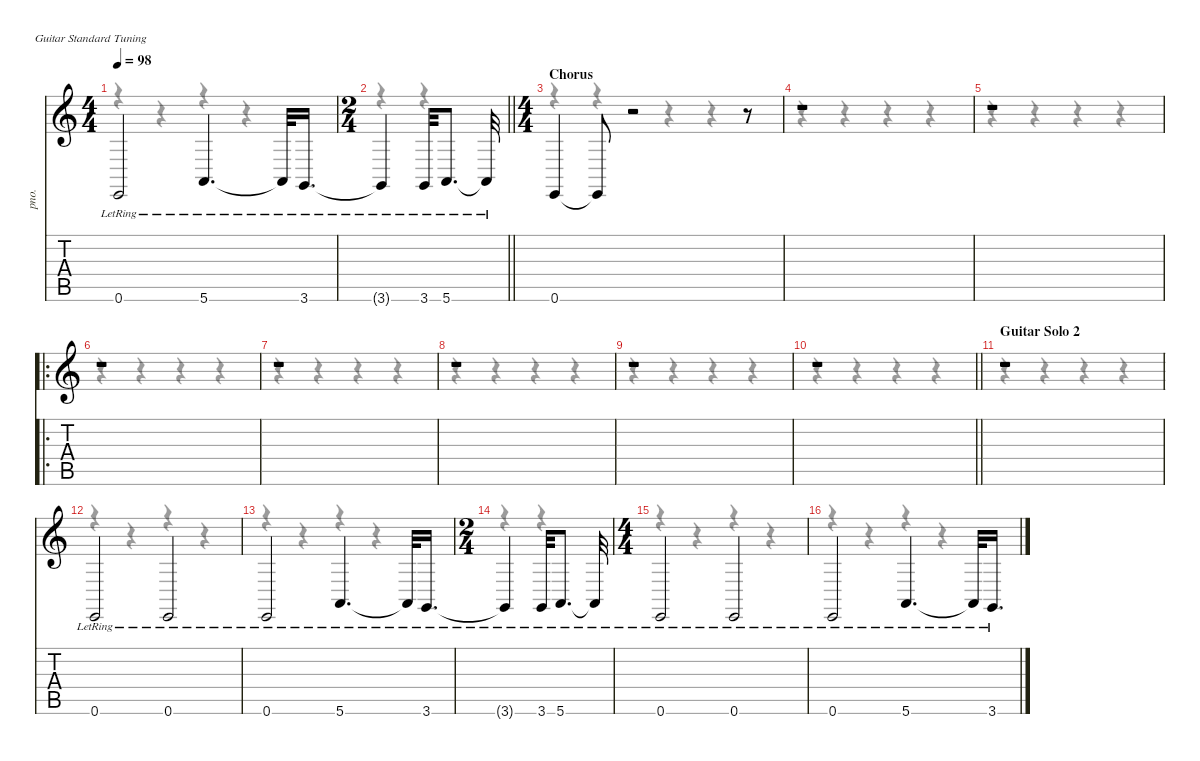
\defaultSystemsLayout 4
\hideDynamics
\bracketExtendMode nobrackets
\otherSystemsTrackNameOrientation horizontal
\track ("Piano" "pno.") {instrument acousticgrandpiano}
\staff {score tabs}
\tuning (E4 B3 G3 D3 A2 E2)
\voice
\ts (4 4)
\tempo 98
\clef g2
\ks c
0.6{lr}.2{dy mf} 5.6{lr}.4{d} 5.6{lr t}.32 3.6{lr}.16{d} |
\ts (2 4)
\beaming (8 1 1 1 1)
\barLineRight lightlight
3.6{lr t}.4 3.6{lr}.32 5.6{lr}.8{d} 5.6{lr t}.32 |
\ts (4 4)
\beaming (8 2 2 2 2)
\section ("" "Chorus")
0.6.4 0.6{t}.8{dy f} r.2 r.8 |
r.1 |
r.1 |
\ro
r.1 |
r.1 |
r.1 |
r.1 |
\barLineRight lightlight
r.1 |
\section ("" "Guitar Solo 2")
r.1 |
0.6{lr}.2{dy mf} 0.6{lr}.2 |
0.6{lr}.2 5.6{lr}.4{d} 5.6{lr t}.32 3.6{lr}.16{d} |
\ts (2 4)
\beaming (8 1 1 1 1)
3.6{lr t}.4 3.6{lr}.32 5.6{lr}.8{d} 5.6{lr t}.32 |
\ts (4 4)
\beaming (8 2 2 2 2)
0.6{lr}.2 0.6{lr}.2 |
0.6{lr}.2 5.6{lr}.4{d} 5.6{lr t}.32 3.6{lr}.16{d}
\voice
\clef g2
\ottava regular
\simile none
\ks c
r.4{dy mf} r.4 r.4 r.4 |
\barLineRight lightlight
r.4 r.4 |
r.4 r.4 r.4 r.4 |
r.4 r.4 r.4 r.4 |
r.4 r.4 r.4 r.4 |
r.4 r.4 r.4 r.4 |
r.4 r.4 r.4 r.4 |
r.4 r.4 r.4 r.4 |
r.4 r.4 r.4 r.4 |
\barLineRight lightlight
r.4 r.4 r.4 r.4 |
r.4 r.4 r.4 r.4 |
r.4 r.4 r.4 r.4 |
r.4 r.4 r.4 r.4 |
r.4 r.4 |
r.4 r.4 r.4 r.4 |
r.4 r.4 r.4 r.4
